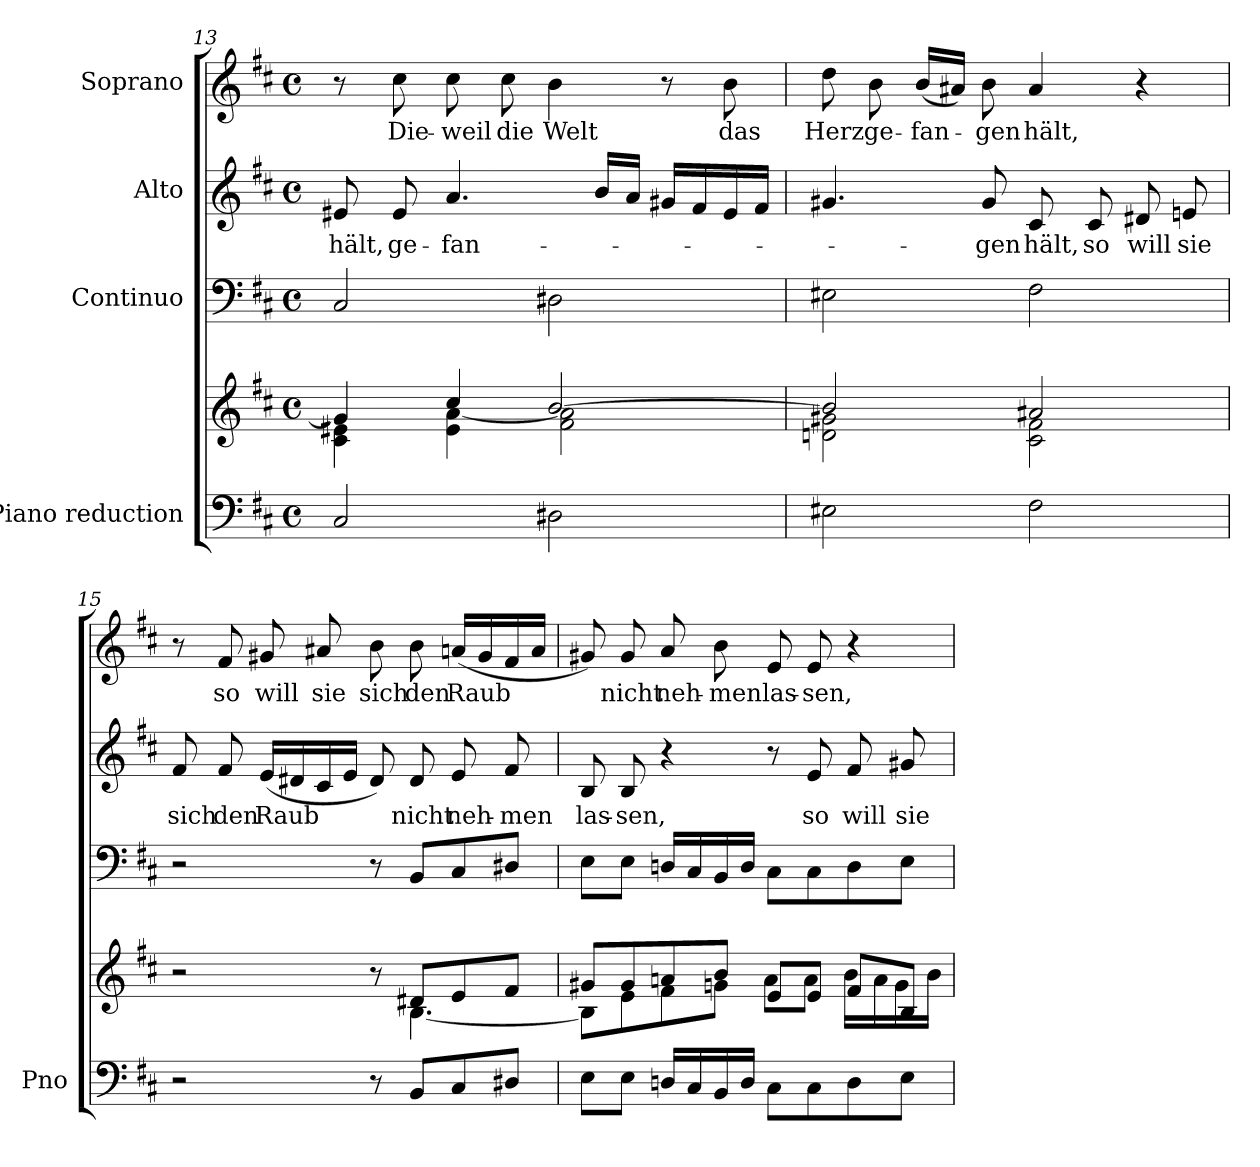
**kern	**kern	**kern	**kern	**text	**kern	**text
*part4	*part4	*part3	*part2	*part2	*part1	*part1
*staff5	*staff4	*staff3	*staff2	*staff2	*staff1	*staff1
*I"Piano reduction	*	*I"Continuo	*I"Alto	*	*I"Soprano	*
*I'Pno	*	*	*	*	*	*
!!LO:PB:g=z
*clefF4	*clefG2	*clefF4	*clefG2	*	*clefG2	*
*k[f#c#]	*k[f#c#]	*k[f#c#]	*k[f#c#]	*	*k[f#c#]	*
*M4/4	*M4/4	*M4/4	*M4/4	*	*M4/4	*
*met(c)	*met(c)	*met(c)	*met(c)	*	*met(c)	*
=13	=13	=13	=13	=13	=13	=13
*	*^	*	*	*	*	*
!	!	!	!	!	!LO:LY:b	!	!
2C#/	4g#/]	4c#\ 4e#X\	2C#/	8e#X/	hält,	8r	.
!	!	!	!	!	!LO:LY:b	!	!LO:LY:b
.	.	.	.	8e#/	ge-	8cc#\	Die-
!	!	!	!	!	!LO:LY:b	!	!LO:LY:b
.	4cc#/	4e#\ [4a\	.	4.a/	-fan-	8cc#\	-weil
!	!	!	!	!	!	!	!LO:LY:b
.	.	.	.	.	.	8cc#\	die
!	!	!	!	!	!	!	!LO:LY:b
2D#X\	[2b/	2f#\ 2a\]	2D#X\	.	.	4b\	Welt
.	.	.	.	16b/LL	.	.	.
.	.	.	.	16a/JJ	.	.	.
.	.	.	.	16g#X/LL	.	8r	.
.	.	.	.	16f#/	.	.	.
!	!	!	!	!	!	!	!LO:LY:b
.	.	.	.	16e#/	.	8b\	das
.	.	.	.	16f#/JJ	.	.	.
=14	=14	=14	=14	=14	=14	=14	=14
!	!	!	!	!	!	!	!LO:LY:b
2E#X\	2b/]	2dn\ 2g#X\	2E#X\	4.g#X/	.	8dd\	Herz
!	!	!	!	!	!	!	!LO:LY:b
.	.	.	.	.	.	8b\	ge-
!	!	!	!	!	!	!	!LO:LY:b
.	.	.	.	.	.	(16b/LL	-fan-
.	.	.	.	.	.	16a#X/JJ)	.
!	!	!	!	!	!LO:LY:b	!	!LO:LY:b
.	.	.	.	8g#/	-gen	8b\	-gen
!	!	!	!	!	!LO:LY:b	!	!LO:LY:b
2F#\	2a#X/	2c#\ 2f#\	2F#\	8c#/	hält,	4a#/	hält,
!	!	!	!	!	!LO:LY:b	!	!
.	.	.	.	8c#/	so	.	.
!	!	!	!	!	!LO:LY:b	!	!
.	.	.	.	8d#X/	will	4r	.
!	!	!	!	!	!LO:LY:b	!	!
.	.	.	.	8en/	sie	.	.
=15	=15	=15	=15	=15	=15	=15	=15
!	!	!	!	!	!LO:LY:b	!	!
2r	2r	2ryy	2r	8f#/	sich	8r	.
!	!	!	!	!	!LO:LY:b	!	!LO:LY:b
.	.	.	.	8f#/	den	8f#/	so
!	!	!	!	!	!LO:LY:b	!	!LO:LY:b
.	.	.	.	(16e/LL	Raub	8g#X/	will
.	.	.	.	16d#X/	.	.	.
!	!	!	!	!	!	!	!LO:LY:b
.	.	.	.	16c#/	.	8a#X/	sie
.	.	.	.	16e/JJ	.	.	.
!	!	!	!	!	!	!	!LO:LY:b
8r	8r	8ryy	8r	8d#/)	.	8b\	sich
!	!	!	!	!	!LO:LY:b	!	!LO:LY:b
8BB/L	8d#X/L	[4.B\	8BB/L	8d#/	nicht	8b\	den
!	!	!	!	!	!LO:LY:b	!	!LO:LY:b
8C#/	8e/	.	8C#/	8e/	neh-	(16an/LL	Raub
.	.	.	.	.	.	16g#/	.
!	!	!	!	!	!LO:LY:b	!	!
8D#X/J	8f#/J	.	8D#X/J	8f#/	-men	16f#/	.
.	.	.	.	.	.	16a/JJ	.
=16	=16	=16	=16	=16	=16	=16	=16
!	!	!	!	!	!LO:LY:b	!	!
8E\L	8g#X/L	8B\L]	8E\L	8B/	las-	8g#X/)	.
!	!	!	!	!	!LO:LY:b	!	!LO:LY:b
8E\J	8g#/	8e\	8E\J	8B/	-sen,	8g#/	nicht
!	!	!	!	!	!	!	!LO:LY:b
16Dn/LL	8an/	8f#\	16Dn/LL	4r	.	8a/	neh-
16C#/	.	.	16C#/	.	.	.	.
!	!	!	!	!	!	!	!LO:LY:b
16BB/	8b/J	8gn\J	16BB/	.	.	8b\	-men
16D/JJ	.	.	16D/JJ	.	.	.	.
!	!	!	!	!	!	!	!LO:LY:b
8C#\L	8e/L	8a\L	8C#\L	8r	.	8e/	las-
!	!	!	!	!	!LO:LY:b	!	!LO:LY:b
8C#\	8e/J	8a\J	8C#\	8e/	so	8e/	-sen,
!	!	!	!	!	!LO:LY:b	!	!
8D\	8f#/L	16b\LL	8D\	8f#/	will	4r	.
.	.	16a\	.	.	.	.	.
!	!	!	!	!	!LO:LY:b	!	!
8E\J	8B/J	16g\	8E\J	8g#X/	sie	.	.
.	.	16b\JJ	.	.	.	.	.
*	*v	*v	*	*	*	*	*
=	=	=	=	=	=	=
*-	*-	*-	*-	*-	*-	*-
